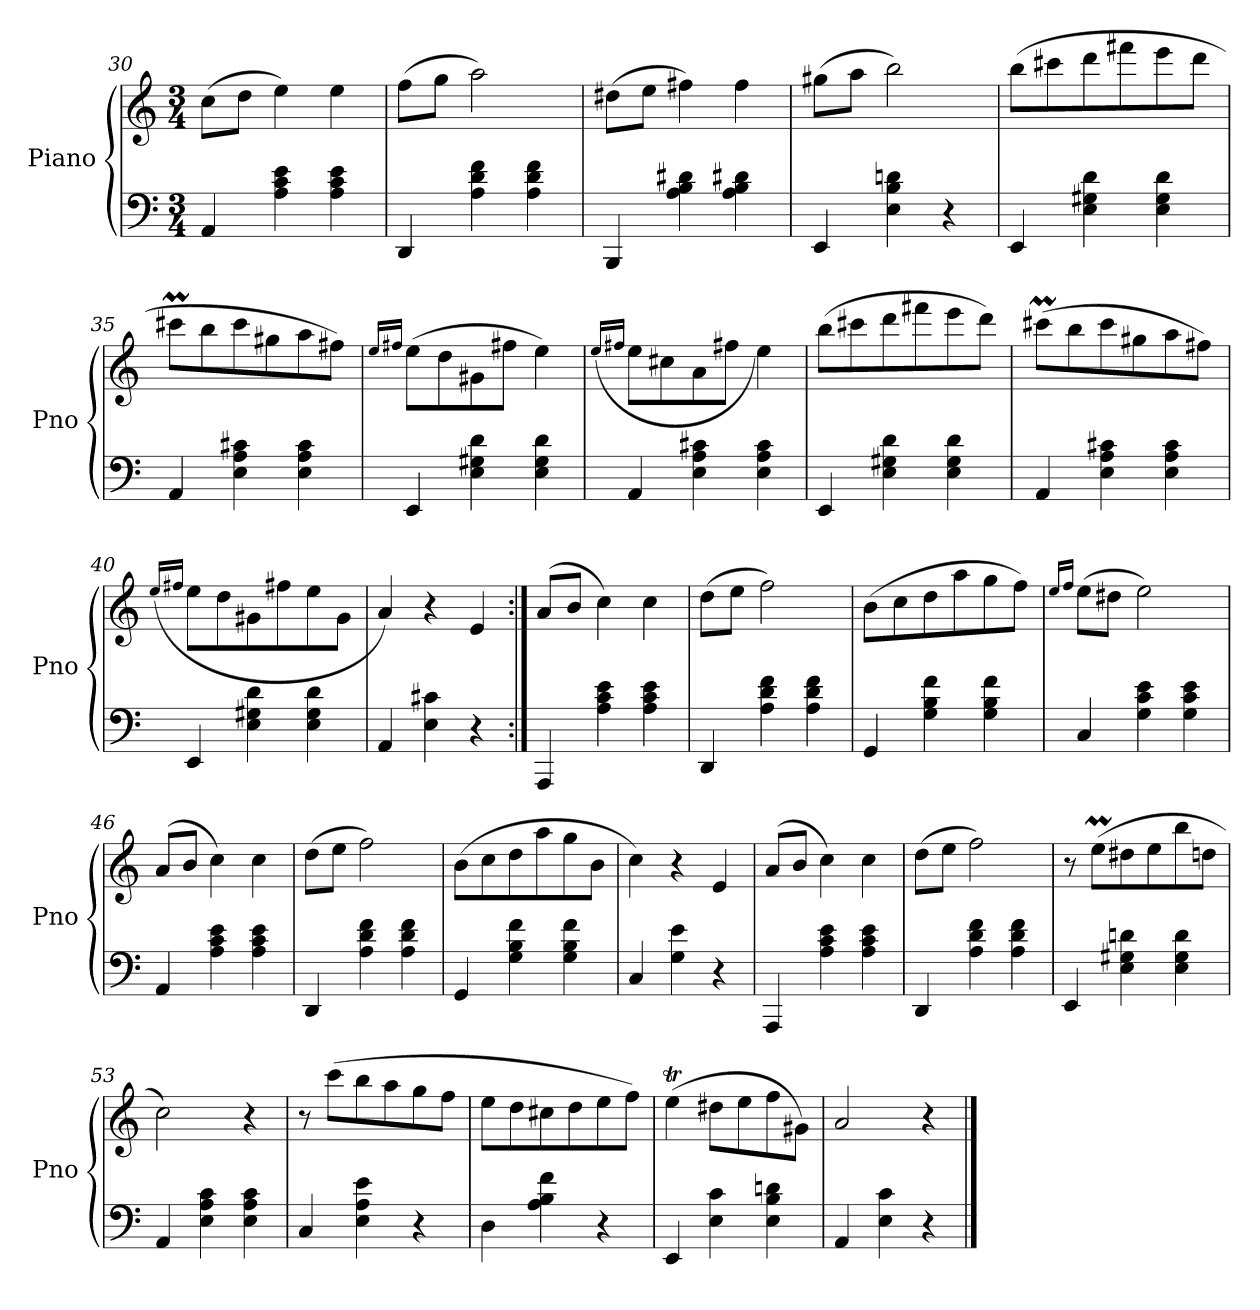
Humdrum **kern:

**kern	**kern
*part1	*part1
*staff2	*staff1
*I"Piano	*
*I'Pno	*
*clefF4	*clefG2
*k[]	*k[]
*M3/4	*M3/4
=30	=30
4AA/	(>8cc\L
.	8dd\J
4A\ 4c\ 4e\	4ee\)
4A\ 4c\ 4e\	4ee\
=31	=31
4DD/	(>8ff\L
.	8gg\J
4A\ 4d\ 4f\	2aa\)
4A\ 4d\ 4f\	.
!!LO:LB:g=z
=32	=32
4BBB/	(>8dd#X\L
.	8ee\J
4A\ 4B\ 4d#X\	4ff#X\)
4A\ 4B\ 4d#X\	4ff#\
=33	=33
4EE/	(>8gg#X\L
.	8aa\J
4E\ 4B\ 4dn\	2bb\)
4r	.
=34	=34
4EE/	(>8bb\L
.	8ccc#X\
4E\ 4G#X\ 4d\	8ddd\
.	8fff#X\
4E\ 4G#\ 4d\	8eee\
.	8ddd\J
=35	=35
4AA/	8ccc#Xm\L
.	8bb\
4E\ 4A\ 4c#X\	8ccc#\
.	8gg#X\
4E\ 4A\ 4c#\	8aa\
.	8ff#X\J)
=36	=36
.	16qee/LL
.	16qff#X/JJ
4EE/	(>8ee\L
.	8dd\
4E\ 4G#X\ 4d\	8g#X\
.	8ff#X\J
4E\ 4G#\ 4d\	4ee\)
!!LO:LB:g=z
=37	=37
.	(<16qee/LL
.	16qff#X/JJ
4AA/	8ee\L
.	8cc#X\
4E\ 4A\ 4c#X\	8a\
.	8ff#\J
4E\ 4A\ 4c#\	4ee\)
=38	=38
4EE/	(>8bb\L
.	8ccc#X\
4E\ 4G#X\ 4d\	8ddd\
.	8fff#X\
4E\ 4G#\ 4d\	8eee\
.	8ddd\J)
=39	=39
4AA/	(>8ccc#Xm\L
.	8bb\
4E\ 4A\ 4c#X\	8ccc#\
.	8gg#X\
4E\ 4A\ 4c#\	8aa\
.	8ff#X\J)
=40	=40
.	(<16qee/LL
.	16qff#X/JJ
4EE/	8ee\L
.	8dd\
4E\ 4G#X\ 4d\	8g#X\
.	8ff#\
4E\ 4G#\ 4d\	8ee\
.	8g#\J
=41	=41
4AA/	4a/)
4E\ 4c#X\	4r
4r	4e/
=42:|!	=42:|!
4AAA/	(>8a/L
.	8b/J
4A\ 4c\ 4e\	4cc\)
4A\ 4c\ 4e\	4cc\
!!LO:LB:g=z
=43	=43
4DD/	(>8dd\L
.	8ee\J
4A\ 4d\ 4f\	2ff\)
4A\ 4d\ 4f\	.
=44	=44
4GG/	(>8b\L
.	8cc\
4G\ 4B\ 4f\	8dd\
.	8aa\
4G\ 4B\ 4f\	8gg\
.	8ff\J)
=45	=45
.	16qee/LL
.	16qff/JJ
4C/	(>8ee\L
.	8dd#X\J
4G\ 4c\ 4e\	2ee\)
4G\ 4c\ 4e\	.
=46	=46
4AA/	(>8a/L
.	8b/J
4A\ 4c\ 4e\	4cc\)
4A\ 4c\ 4e\	4cc\
=47	=47
4DD/	(>8dd\L
.	8ee\J
4A\ 4d\ 4f\	2ff\)
4A\ 4d\ 4f\	.
!!LO:LB:g=z
=48	=48
4GG/	(>8b\L
.	8cc\
4G\ 4B\ 4f\	8dd\
.	8aa\
4G\ 4B\ 4f\	8gg\
.	8b\J
=49	=49
4C/	4cc\)
4G\ 4e\	4r
4r	4e/
=50	=50
4AAA/	(>8a/L
.	8b/J
4A\ 4c\ 4e\	4cc\)
4A\ 4c\ 4e\	4cc\
=51	=51
4DD/	(>8dd\L
.	8ee\J
4A\ 4d\ 4f\	2ff\)
4A\ 4d\ 4f\	.
=52	=52
4EE/	8r
.	(>8eem\L
4E\ 4G#X\ 4dn\	8dd#X\
.	8ee\
4E\ 4G#\ 4d\	8bb\
.	8ddn\J
!!LO:PB:g=z
=53	=53
4AA/	2cc\)
4E\ 4A\ 4c\	.
4E\ 4A\ 4c\	4r
=54	=54
4C/	8r
.	(>8ccc\L
4E\ 4A\ 4e\	8bb\
.	8aa\
4r	8gg\
.	8ff\J
=55	=55
4D\	8ee\L
.	8dd\
4A\ 4B\ 4f\	8cc#X\
.	8dd\
4r	8ee\
.	8ff\J)
=56	=56
4EE/	(>4eet\
4E\ 4c\	8dd#X\L
.	8ee\
4E\ 4B\ 4dn\	8ff\
.	8g#X\J)
=57	=57
4AA/	2a/
4E\ 4c\	.
4r	4r
==	==
*-	*-
